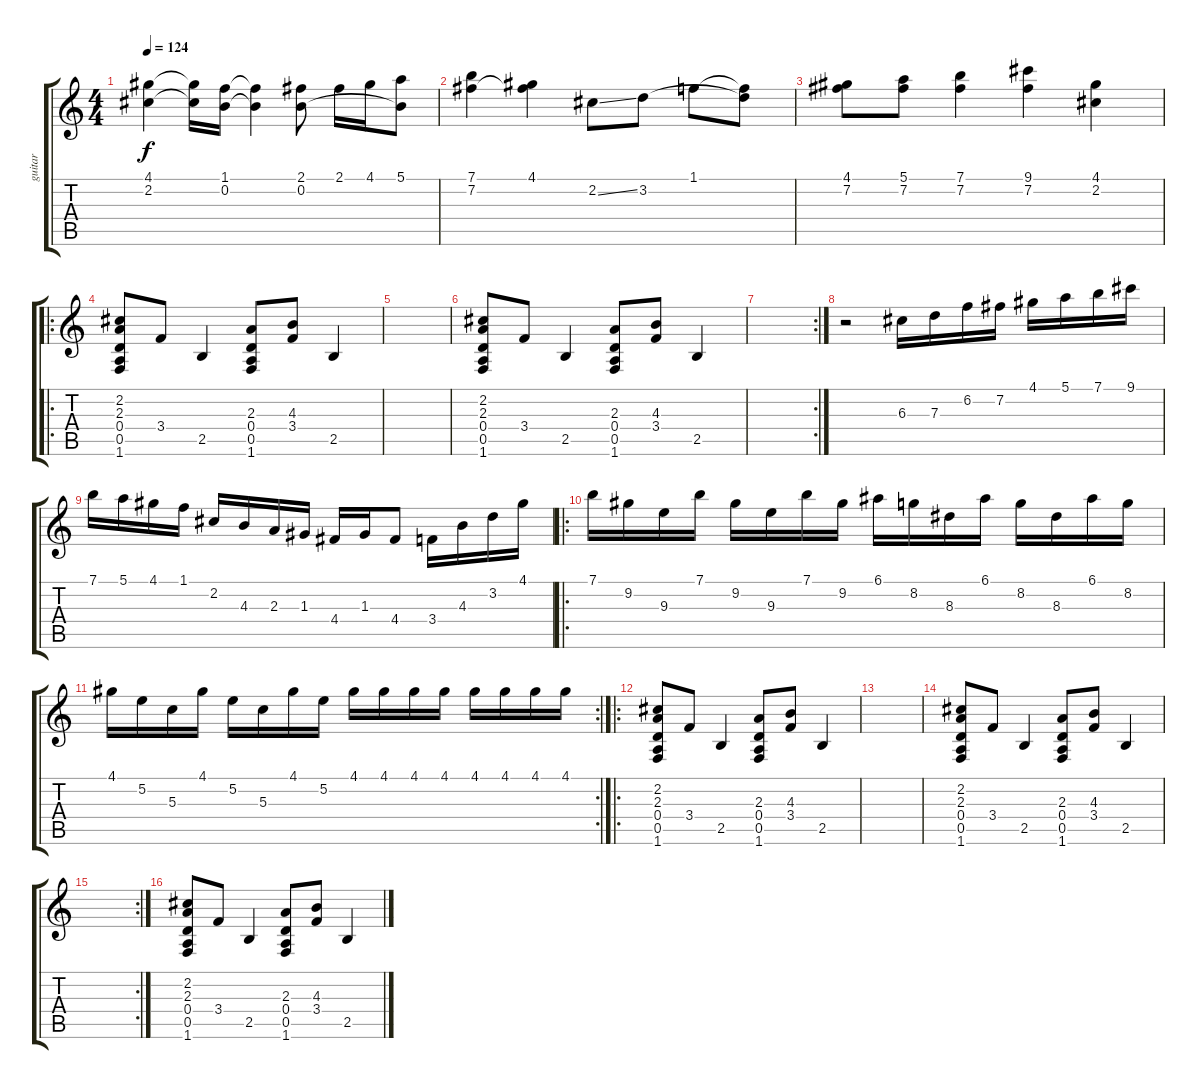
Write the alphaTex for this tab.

\track ("guitar" "guitar") {instrument acousticguitarnylon}
\staff {score tabs}
\tuning (E4 B3 G3 D3 A2 E2) {hide}
\ts (4 4)
\tempo 124
\clef g2
\ks c
(4.1 2.2).4{dy f instrument acousticguitarnylon} (4.1{t} 2.2{t}).16 (1.1 0.2).16 (1.1{t} 0.2{t}).4 (2.1 0.2).8 2.1.16 4.1.16 (5.1 0.2{t}).8 |
(7.1 7.2).4 (4.1 7.2{t}).4 2.2{ss}.8 3.2.8 1.1.8 (1.1{t} 3.2{t}).8 |
(4.1 7.2).8 (5.1 7.2).8 (7.1 7.2).4 (9.1 7.2).4 (4.1 2.2).4 |
\ro
(2.2 2.3 0.4 0.5 1.6).8 3.4.8 2.5.4 (2.3 0.4 0.5 1.6).8 (4.3 3.4).8 2.5.4 |
|
(2.2 2.3 0.4 0.5 1.6).8 3.4.8 2.5.4 (2.3 0.4 0.5 1.6).8 (4.3 3.4).8 2.5.4 |
\rc 2
|
r.2 6.3.16 7.3.16 6.2.16 7.2.16 4.1.16 5.1.16 7.1.16 9.1.16 |
7.1.16 5.1.16 4.1.16 1.1.16 2.2.16 4.3.16 2.3.16 1.3.16 4.4.16 1.3.16 4.4.8 3.4.16 4.3.16 3.2.16 4.1.16 |
\ro
7.1.16 9.2.16 9.3.16 7.1.16 9.2.16 9.3.16 7.1.16 9.2.16 6.1.16 8.2.16 8.3.16 6.1.16 8.2.16 8.3.16 6.1.16 8.2.16 |
\rc 2
4.1.16 5.2.16 5.3.16 4.1.16 5.2.16 5.3.16 4.1.16 5.2.16 4.1.16 4.1.16 4.1.16 4.1.16 4.1.16 4.1.16 4.1.16 4.1.16 |
\ro
(2.2 2.3 0.4 0.5 1.6).8 3.4.8 2.5.4 (2.3 0.4 0.5 1.6).8 (4.3 3.4).8 2.5.4 |
|
(2.2 2.3 0.4 0.5 1.6).8 3.4.8 2.5.4 (2.3 0.4 0.5 1.6).8 (4.3 3.4).8 2.5.4 |
\rc 2
|
(2.2 2.3 0.4 0.5 1.6).8 3.4.8 2.5.4 (2.3 0.4 0.5 1.6).8 (4.3 3.4).8 2.5.4
